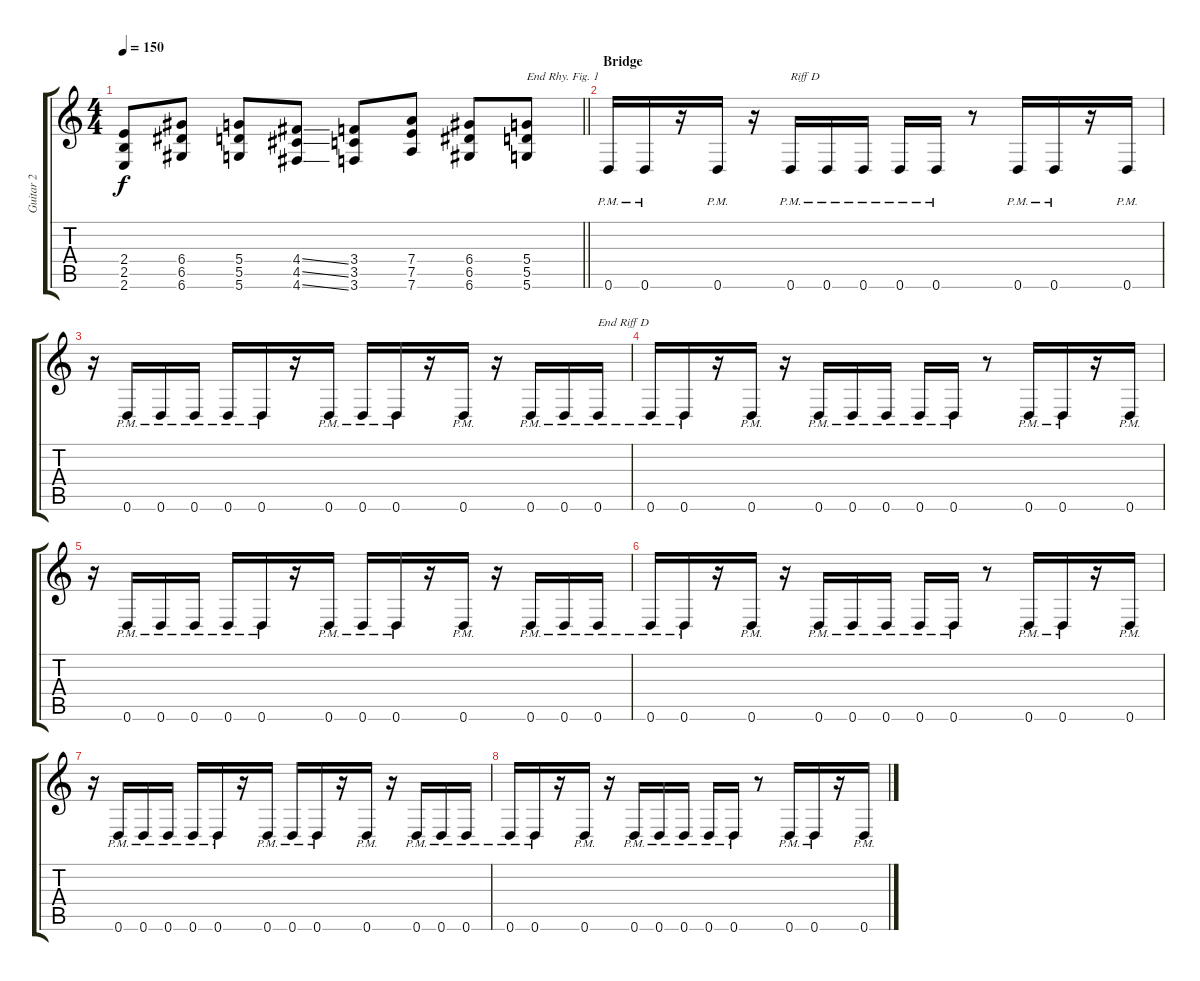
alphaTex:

\track ("Guitar 2" "Guitar 2") {instrument distortionguitar}
\staff {score tabs}
\tuning (E4 B3 G3 D3 A2 D2) {hide}
\ts (4 4)
\tempo 150
\clef g2
\barLineRight lightlight
\ks c
(2.4 2.5 2.6).8{dy f} (6.4 6.5 6.6).8 (5.4 5.5 5.6).8 (4.4{ss} 4.5{ss} 4.6{ss}).8 (3.4 3.5 3.6).8 (7.4 7.5 7.6).8 (6.4 6.5 6.6).8 (5.4 5.5 5.6).8{txt "End Rhy. Fig. 1"} |
\section ("" "Bridge")
0.6{pm}.16 0.6{pm}.16 r.16 0.6{pm}.16 r.16 0.6{pm}.16{txt "Riff D"} 0.6{pm}.16 0.6{pm}.16 0.6{pm}.16 0.6{pm}.16 r.8 0.6{pm}.16 0.6{pm}.16 r.16 0.6{pm}.16 |
r.16 0.6{pm}.16 0.6{pm}.16 0.6{pm}.16 0.6{pm}.16 0.6{pm}.16 r.16 0.6{pm}.16 0.6{pm}.16 0.6{pm}.16 r.16 0.6{pm}.16 r.16 0.6{pm}.16 0.6{pm}.16 0.6{pm}.16{txt "End Riff D"} |
0.6{pm}.16 0.6{pm}.16 r.16 0.6{pm}.16 r.16 0.6{pm}.16 0.6{pm}.16 0.6{pm}.16 0.6{pm}.16 0.6{pm}.16 r.8 0.6{pm}.16 0.6{pm}.16 r.16 0.6{pm}.16 |
r.16 0.6{pm}.16 0.6{pm}.16 0.6{pm}.16 0.6{pm}.16 0.6{pm}.16 r.16 0.6{pm}.16 0.6{pm}.16 0.6{pm}.16 r.16 0.6{pm}.16 r.16 0.6{pm}.16 0.6{pm}.16 0.6{pm}.16 |
0.6{pm}.16 0.6{pm}.16 r.16 0.6{pm}.16 r.16 0.6{pm}.16 0.6{pm}.16 0.6{pm}.16 0.6{pm}.16 0.6{pm}.16 r.8 0.6{pm}.16 0.6{pm}.16 r.16 0.6{pm}.16 |
r.16 0.6{pm}.16 0.6{pm}.16 0.6{pm}.16 0.6{pm}.16 0.6{pm}.16 r.16 0.6{pm}.16 0.6{pm}.16 0.6{pm}.16 r.16 0.6{pm}.16 r.16 0.6{pm}.16 0.6{pm}.16 0.6{pm}.16 |
0.6{pm}.16 0.6{pm}.16 r.16 0.6{pm}.16 r.16 0.6{pm}.16 0.6{pm}.16 0.6{pm}.16 0.6{pm}.16 0.6{pm}.16 r.8 0.6{pm}.16 0.6{pm}.16 r.16 0.6{pm}.16
